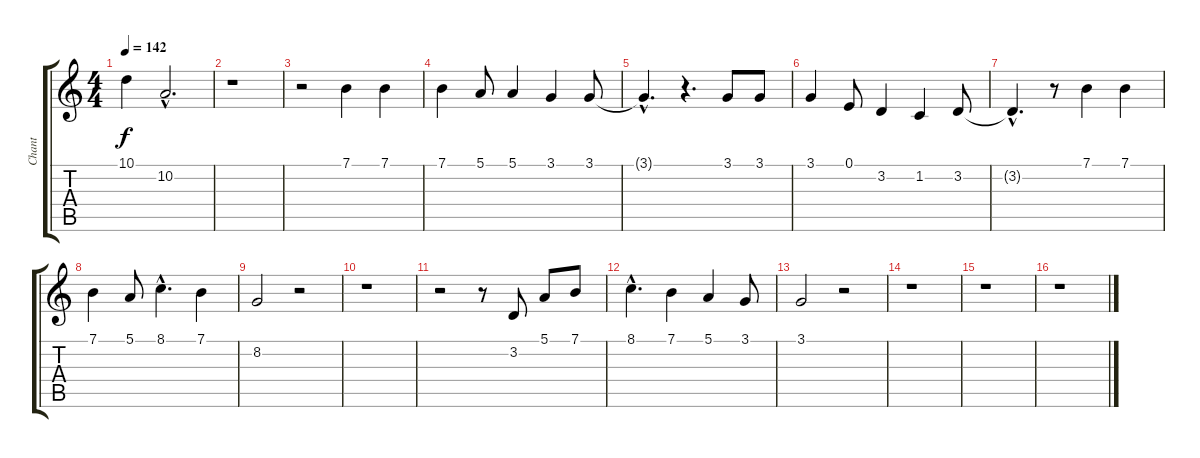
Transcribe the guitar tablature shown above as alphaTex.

\track ("Chant" "Chant") {instrument clarinet}
\staff {score tabs}
\tuning (E4 B3 G3 D3 A2 E2) {hide}
\ts (4 4)
\tempo 142
\clef g2
\ks c
10.1{t}.4{dy f} 10.2{hac}.2{d} |
r.1 |
r.2 7.1.4 7.1.4 |
7.1.4 5.1.8 5.1.4 3.1.4 3.1.8 |
3.1{hac t}.4{d} r.4{d} 3.1.8 3.1.8 |
3.1.4 0.1.8 3.2.4 1.2.4 3.2.8 |
3.2{hac t}.4{d} r.8 7.1.4 7.1.4 |
7.1.4 5.1.8 8.1{hac}.4{d} 7.1.4 |
8.2.2 r.2 |
r.1 |
r.2 r.8 3.2.8 5.1.8 7.1.8 |
8.1{hac}.4{d} 7.1.4 5.1.4 3.1.8 |
3.1.2 r.2 |
r.1 |
r.1 |
r.1
